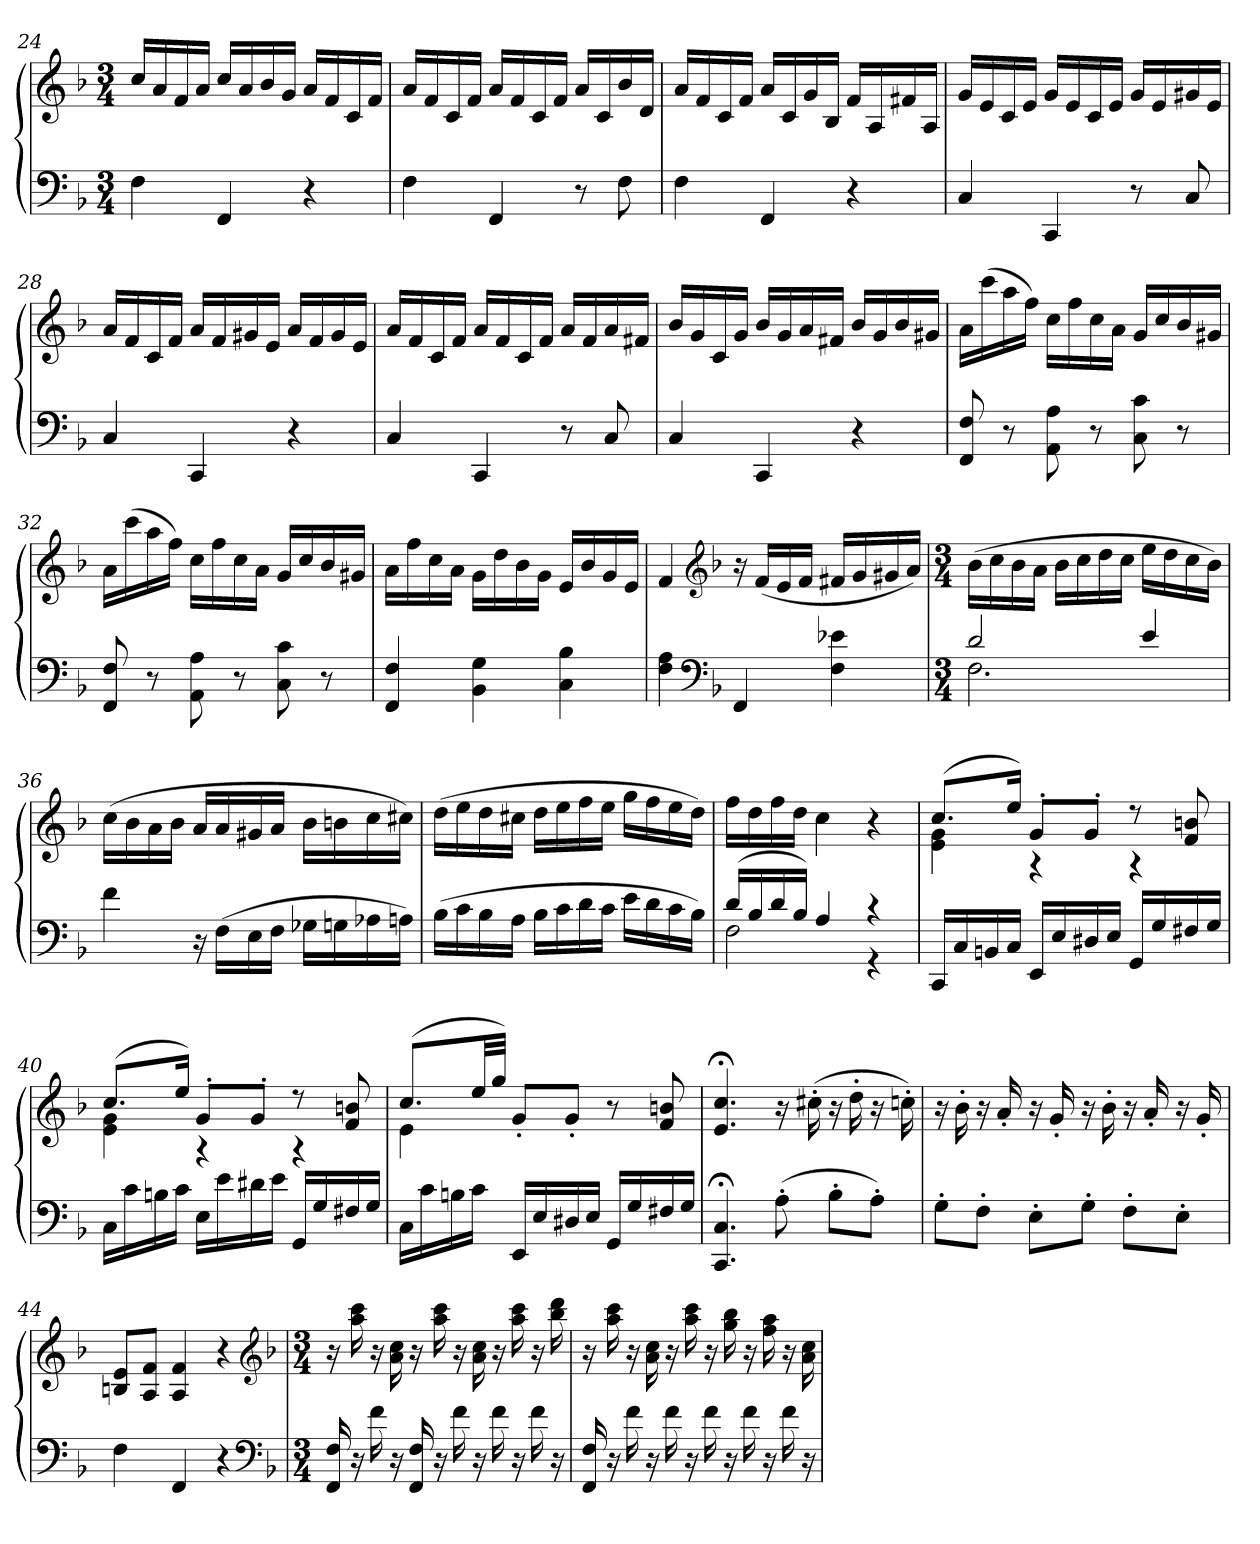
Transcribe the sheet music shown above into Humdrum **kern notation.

**kern	**kern
*part1	*part1
*staff2	*staff1
*clefF4	*clefG2
*k[b-]	*k[b-]
*F:	*F:
*M3/4	*M3/4
=24	=24
4F	16ccLL
.	16a
.	16f
.	16aJJ
4FF	16ccLL
.	16a
.	16b-
.	16gJJ
4r	16aLL
.	16f
.	16c
.	16fJJ
=25	=25
4F	16aLL
.	16f
.	16c
.	16fJJ
4FF	16aLL
.	16f
.	16c
.	16fJJ
8r	16aLL
.	16c
8F	16b-
.	16dJJ
=26	=26
4F	16aLL
.	16f
.	16c
.	16fJJ
4FF	16aLL
.	16c
.	16g
.	16B-JJ
4r	16fLL
.	16A
.	16f#X
.	16AJJ
=27	=27
4C	16gLL
.	16e
.	16c
.	16eJJ
4CC	16gLL
.	16e
.	16c
.	16eJJ
8r	16gLL
.	16e
8C	16g#X
.	16eJJ
=28	=28
4C	16aLL
.	16f
.	16c
.	16fJJ
4CC	16aLL
.	16f
.	16g#X
.	16eJJ
4r	16aLL
.	16f
.	16g#
.	16eJJ
=29	=29
4C	16aLL
.	16f
.	16c
.	16fJJ
4CC	16aLL
.	16f
.	16c
.	16fJJ
8r	16aLL
.	16f
8C	16a
.	16f#XJJ
=30	=30
4C	16b-LL
.	16g
.	16c
.	16gJJ
4CC	16b-LL
.	16g
.	16a
.	16f#XJJ
4r	16b-LL
.	16g
.	16b-
.	16g#XJJ
=31	=31
8FF 8F	16aLL
.	(16ccc
8r	16aa
.	16ffJJ)
8AA 8A	16ccLL
.	16ff
8r	16cc
.	16aJJ
8C 8c	16gLL
.	16cc
8r	16b-
.	16g#XJJ
=32	=32
8FF 8F	16aLL
.	(16ccc
8r	16aa
.	16ffJJ)
8AA 8A	16ccLL
.	16ff
8r	16cc
.	16aJJ
8C 8c	16gLL
.	16cc
8r	16b-
.	16g#XJJ
=33	=33
4FF 4F	16aLL
.	16ff
.	16cc
.	16aJJ
4BB- 4G	16gLL
.	16dd
.	16b-
.	16gJJ
4C 4B-	16eLL
.	16b-
.	16g
.	16eJJ
=34	=34
4F 4A	4f
*clefF4	*clefG2
*k[b-]	*k[b-]
*F:	*F:
4FF	16r
.	(16fLL
.	16e
.	16fJJ
4F 4e-X	16f#XLL
.	16g
.	16g#X
.	16aJJ)
=35	=35
*M3/4	*M3/4
*^	*
2d	2.F	(16b-LL
.	.	16cc
.	.	16b-
.	.	16aJJ
.	.	16b-LL
.	.	16cc
.	.	16dd
.	.	16ccJJ
4e	.	16eeLL
.	.	16dd
.	.	16cc
.	.	16b-JJ)
*v	*v	*
=36	=36
4f	(16ccLL
.	16b-
.	16a
.	16b-JJ
16r	16aLL
(16FLL	16a
16E	16g#X
16FJJ	16aJJ
16G-XLL	16b-LL
16Gn	16bn
16A-X	16cc
16AnJJ)	16cc#XJJ)
=37	=37
(16B-LL	(16ddLL
16c	16ee
16B-	16dd
16AJJ	16cc#XJJ
16B-LL	16ddLL
16c	16ee
16d	16ff
16cJJ	16eeJJ
16eLL	16ggLL
16d	16ff
16c	16ee
16B-JJ)	16ddJJ)
=38	=38
*^	*
(16dLL	2F	16ffLL
16B-	.	16dd
16d	.	16ff
16B-JJ)	.	16ddJJ
4A	.	4cc
4r	4r	4r
*v	*v	*
=39	=39
*	*^
16CCLL	(8.ccL	4e 4g
16C	.	.
16BBn	.	.
16CJJ	16eeJk)	.
16EELL	8g'L	4r
16E	.	.
16D#X	8g'J	.
16EJJ	.	.
16GGLL	8r	4r
16G	.	.
16F#X	8f 8bn	.
16GJJ	.	.
=40	=40	=40
16CLL	(8.ccL	4e 4g
16c	.	.
16Bn	.	.
16cJJ	16eeJk)	.
16ELL	8g'L	4r
16e	.	.
16d#X	8g'J	.
16eJJ	.	.
16GGLL	8r	4r
16G	.	.
16F#X	8f 8bn	.
16GJJ	.	.
=41	=41	=41
16CLL	(8.ccL	4e
16c	.	.
16Bn	.	.
16cJJ	32eeLL	.
.	32ggJJJ)	.
16EELL	8g'L	2ryy
16E	.	.
16D#X	8g'J	.
16EJJ	.	.
16GGLL	8r	.
16G	.	.
16F#X	8f 8bn	.
16GJJ	.	.
*	*v	*v
=42	=42
4.CC;< 4.C;<	4.e;< 4.cc;<
(8A'	16r
.	(16cc#X'
8B-'L	16r
.	16dd'
8A'J)	16r
.	16ccn')
=43	=43
8G'L	16r
.	16b-'
8F'J	16r
.	16a'
8E'L	16r
.	16g'
8G'J	16r
.	16b-'
8F'L	16r
.	16a'
8E'J	16r
.	16g'
=44	=44
4F	8Bn 8eL
.	8A 8fJ
4FF	4A 4f
4r	4r
*clefF4	*clefG2
*k[b-]	*k[b-]
*F:	*F:
=45	=45
*M3/4	*M3/4
16FF 16F	16r
16r	16aa 16ccc
16f	16r
16r	16a 16cc
16FF 16F	16r
16r	16aa 16ccc
16f	16r
16r	16a 16cc
16f	16r
16r	16aa 16ccc
16f	16r
16r	16bb- 16ddd
=46	=46
16FF 16F	16r
16r	16aa 16ccc
16f	16r
16r	16a 16cc
16f	16r
16r	16aa 16ccc
16f	16r
16r	16gg 16bb-
16f	16r
16r	16ff 16aa
16f	16r
16r	16a 16cc
=	=
*-	*-
